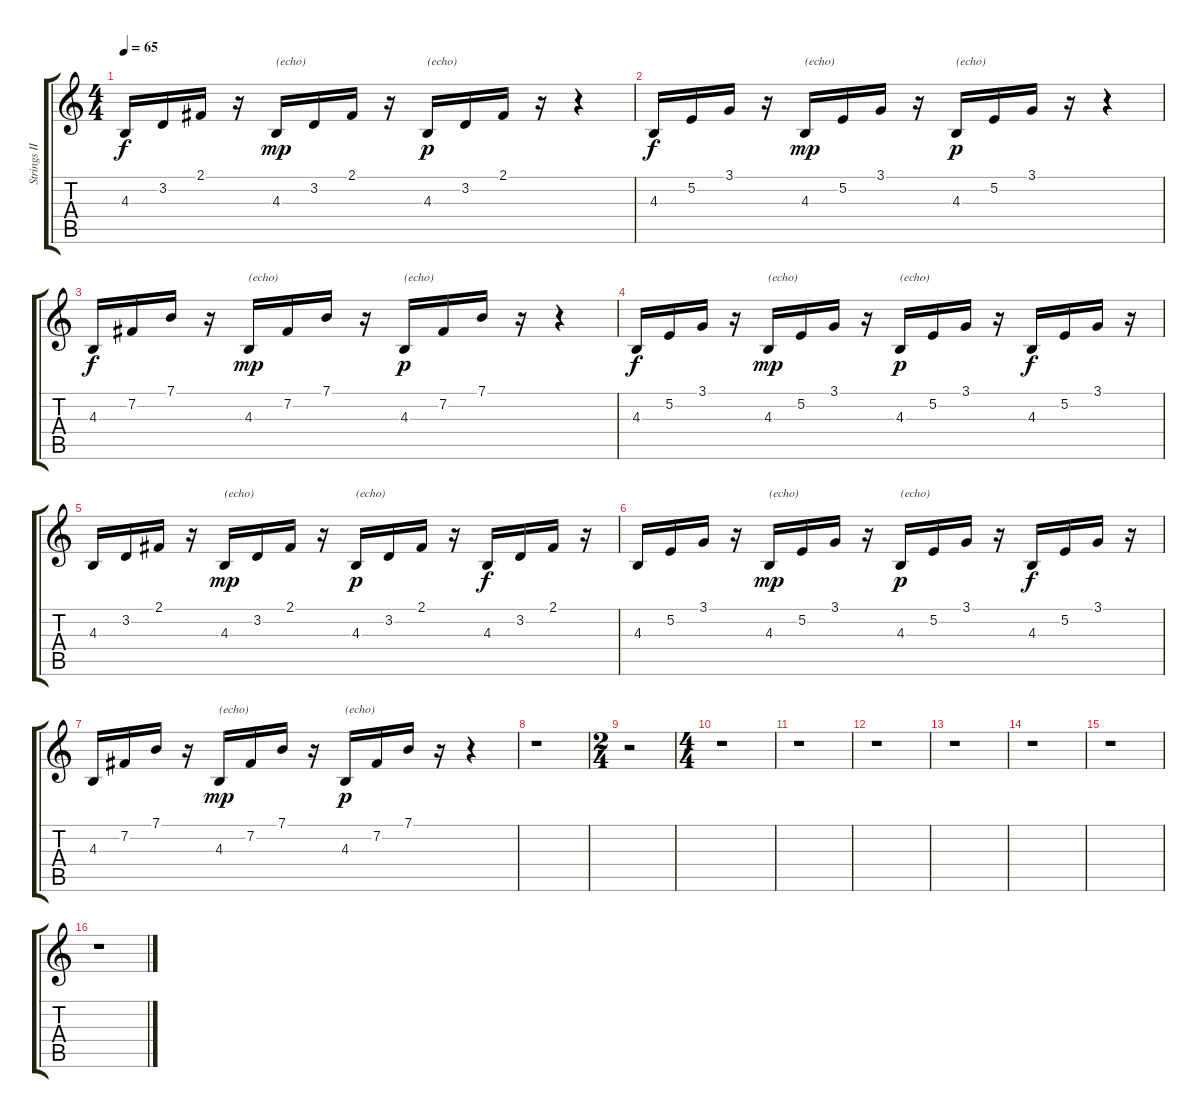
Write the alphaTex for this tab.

\track ("Strings II (right)" "Strings II") {instrument stringensemble1}
\staff {score tabs}
\tuning (E4 B3 G3 D3 A2 E2) {hide}
\ts (4 4)
\tempo 65
\clef g2
\ks c
4.3.16{dy f} 3.2.16 2.1.16 r.16 4.3.16{txt "(echo)" dy mp} 3.2.16 2.1.16 r.16 4.3.16{txt "(echo)" dy p} 3.2.16 2.1.16 r.16 r.4 |
4.3.16{dy f} 5.2.16 3.1.16 r.16 4.3.16{txt "(echo)" dy mp} 5.2.16 3.1.16 r.16 4.3.16{txt "(echo)" dy p} 5.2.16 3.1.16 r.16 r.4 |
4.3.16{dy f} 7.2.16 7.1.16 r.16 4.3.16{txt "(echo)" dy mp} 7.2.16 7.1.16 r.16 4.3.16{txt "(echo)" dy p} 7.2.16 7.1.16 r.16 r.4 |
4.3.16{dy f} 5.2.16 3.1.16 r.16 4.3.16{txt "(echo)" dy mp} 5.2.16 3.1.16 r.16 4.3.16{txt "(echo)" dy p} 5.2.16 3.1.16 r.16 4.3.16{dy f} 5.2.16 3.1.16 r.16 |
4.3.16 3.2.16 2.1.16 r.16 4.3.16{txt "(echo)" dy mp} 3.2.16 2.1.16 r.16 4.3.16{txt "(echo)" dy p} 3.2.16 2.1.16 r.16 4.3.16{dy f} 3.2.16 2.1.16 r.16 |
4.3.16 5.2.16 3.1.16 r.16 4.3.16{txt "(echo)" dy mp} 5.2.16 3.1.16 r.16 4.3.16{txt "(echo)" dy p} 5.2.16 3.1.16 r.16 4.3.16{dy f} 5.2.16 3.1.16 r.16 |
4.3.16 7.2.16 7.1.16 r.16 4.3.16{txt "(echo)" dy mp} 7.2.16 7.1.16 r.16 4.3.16{txt "(echo)" dy p} 7.2.16 7.1.16 r.16 r.4 |
r.1 |
\ts (2 4)
r.2 |
\ts (4 4)
r.1 |
r.1 |
r.1 |
r.1 |
r.1 |
r.1 |
r.1
